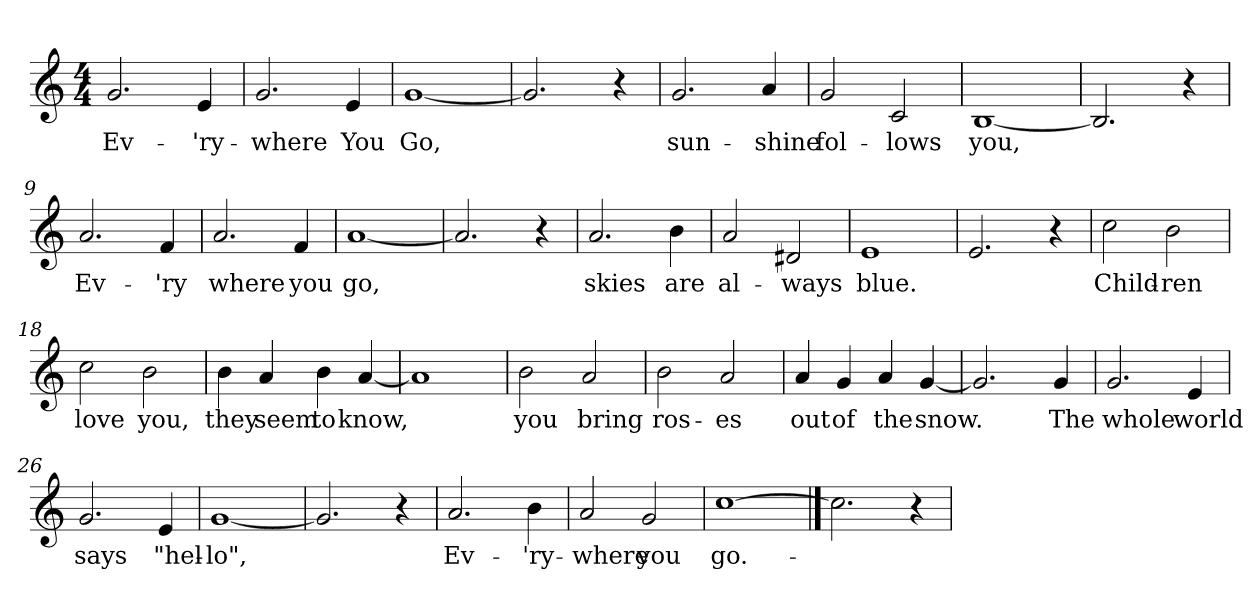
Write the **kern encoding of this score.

**kern	**text
*part1	*part1
*staff1	*staff1
*clefG2	*
*k[]	*
*C:	*
*M4/4	*
=1	=1
2.g/	Ev-
4e/	-'ry-
=2	=2
2.g/	-where
4e/	You
=3	=3
[1g	Go,
=4	=4
2.g/]	.
4r	.
=5	=5
2.g/	sun-
4a/	-shine
=6	=6
2g/	fol-
2c/	-lows
!!LO:LB:g=z
=7	=7
[1B	you,
=8	=8
2.B/]	.
4r	.
=9	=9
2.a/	Ev-
4f/	-'ry
=10	=10
2.a/	where
4f/	you
=11	=11
[1a	go,
=12	=12
2.a/]	.
4r	.
!!LO:LB:g=z
=13	=13
2.a/	skies
4b\	are
=14	=14
2a/	al-
2d#X/	-ways
=15	=15
1e	blue.
=16	=16
2.e/	.
4r	.
=17	=17
2cc\	Child-
2b\	-ren
=18	=18
2cc\	love
2b\	you,
!!LO:LB:g=z
=19	=19
4b\	they
4a/	seem
4b\	to
[4a/	know,
=20	=20
1a]	.
=21	=21
2b\	you
2a/	bring
=22	=22
2b\	ros-
2a/	-es
=23	=23
4a/	out
4g/	of
4a/	the
[4g/	snow.
!!LO:LB:g=z
=24	=24
2.g/]	.
4g/	The
=25	=25
2.g/	whole
4e/	world
=26	=26
2.g/	says
4e/	"hel-
=27	=27
[1g	-lo",
=28	=28
2.g/]	.
4r	.
!!LO:LB:g=z
=29	=29
2.a/	Ev-
4b\	-'ry-
=30	=30
2a/	-where
2g/	you
=31	=31
[1cc	go.-
==32	==32
2.cc\]	.
4r	.
=	=
*-	*-
